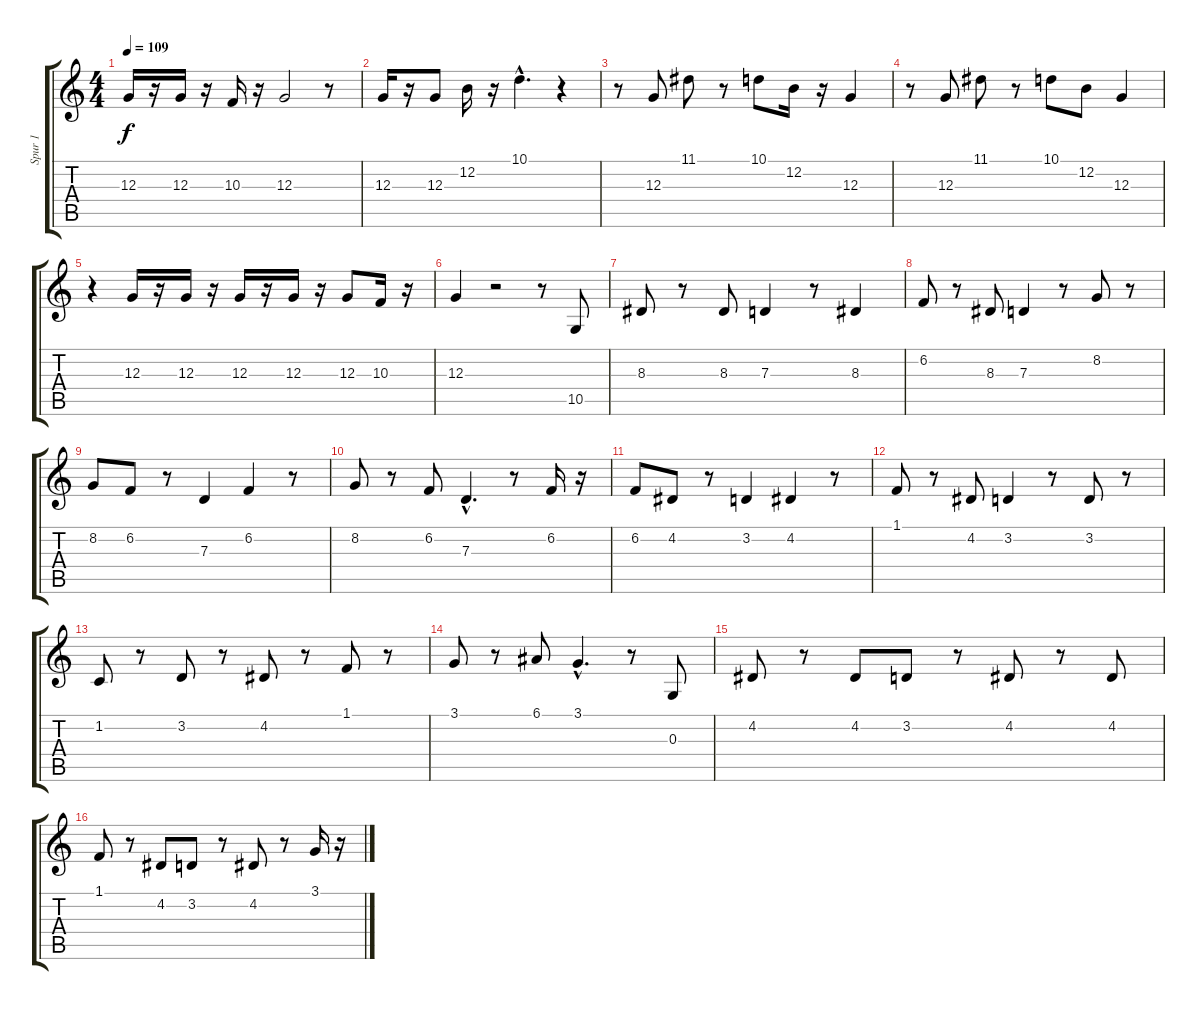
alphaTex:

\track ("Spur 1" "Spur 1") {instrument pad1newage}
\staff {score tabs}
\tuning (E4 B3 G3 D3 A2 E2) {hide}
\ts (4 4)
\tempo 109
\clef g2
\ks c
12.3.16{dy f} r.16 12.3.16 r.16 10.3.16 r.16 12.3.2 r.8 |
12.3.16 r.16 12.3.8 12.2.16 r.16 10.1{hac}.4{d} r.4 |
r.8 12.3.8 11.1.8 r.8 10.1.8 12.2.16 r.16 12.3.4 |
r.8 12.3.8 11.1.8 r.8 10.1.8 12.2.8 12.3.4 |
r.4 12.3.16 r.16 12.3.16 r.16 12.3.16 r.16 12.3.16 r.16 12.3.8 10.3.16 r.16 |
12.3.4 r.2 r.8 10.5.8 |
8.3.8 r.8 8.3.8 7.3.4 r.8 8.3.4 |
6.2.8 r.8 8.3.8 7.3.4 r.8 8.2.8 r.8 |
8.2.8 6.2.8 r.8 7.3.4 6.2.4 r.8 |
8.2.8 r.8 6.2.8 7.3{hac}.4{d} r.8 6.2.16 r.16 |
6.2.8 4.2.8 r.8 3.2.4 4.2.4 r.8 |
1.1.8 r.8 4.2.8 3.2.4 r.8 3.2.8 r.8 |
1.2.8 r.8 3.2.8 r.8 4.2.8 r.8 1.1.8 r.8 |
3.1.8 r.8 6.1.8 3.1{hac}.4{d} r.8 0.3.8 |
4.2.8 r.8 4.2.8 3.2.8 r.8 4.2.8 r.8 4.2.8 |
1.1.8 r.8 4.2.8 3.2.8 r.8 4.2.8 r.8 3.1.16 r.16
